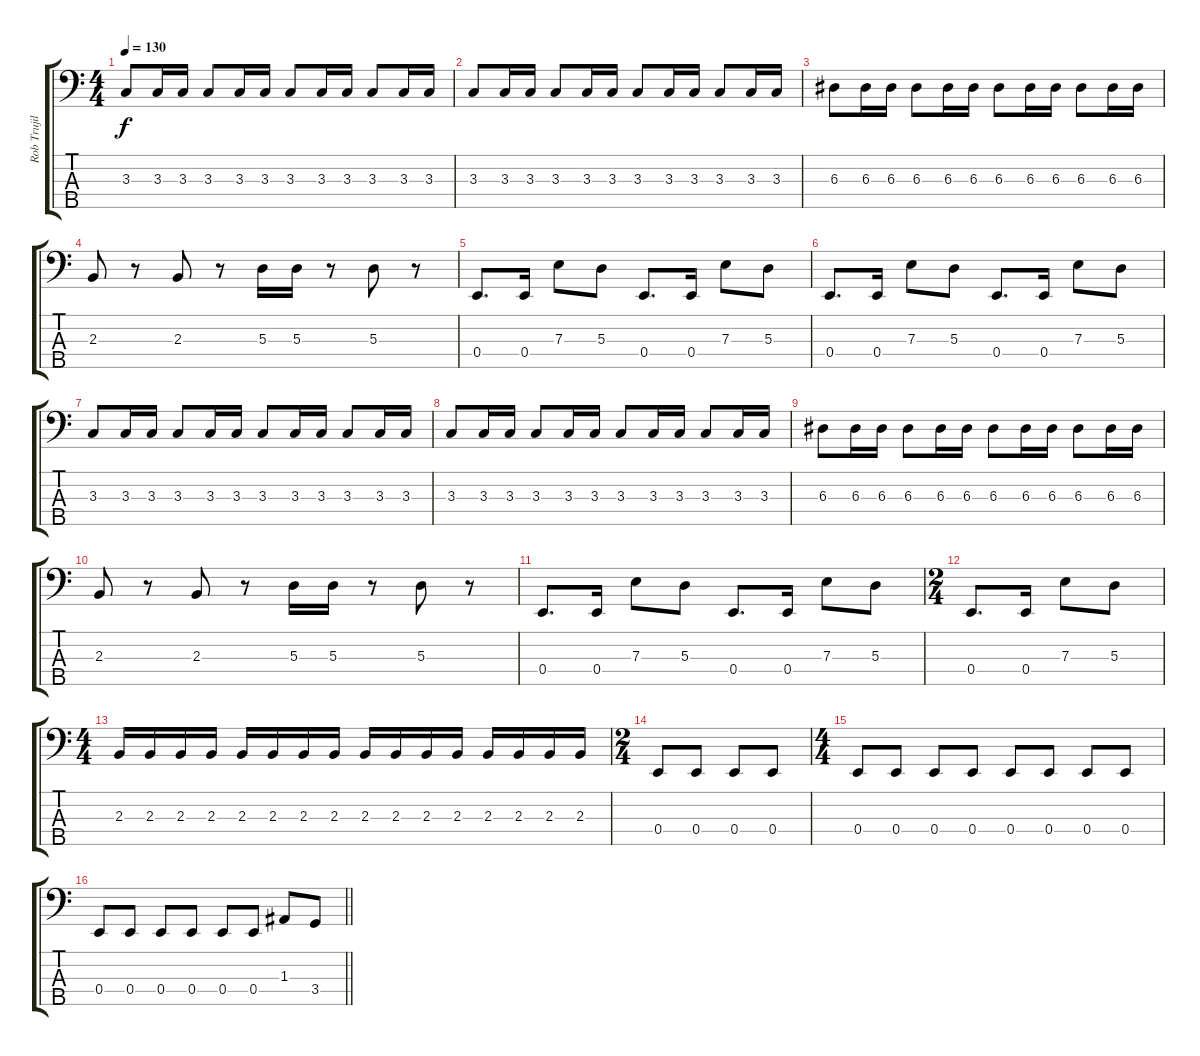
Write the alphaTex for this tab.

\track ("Rob Trujilo" "Rob Trujil") {instrument electricbassfinger}
\staff {score tabs}
\tuning (G2 D2 A1 E1 B0) {hide}
\ts (4 4)
\tempo 130
\clef f4
\ks c
3.3.8{dy f} 3.3.16 3.3.16 3.3.8 3.3.16 3.3.16 3.3.8 3.3.16 3.3.16 3.3.8 3.3.16 3.3.16 |
3.3.8 3.3.16 3.3.16 3.3.8 3.3.16 3.3.16 3.3.8 3.3.16 3.3.16 3.3.8 3.3.16 3.3.16 |
6.3.8 6.3.16 6.3.16 6.3.8 6.3.16 6.3.16 6.3.8 6.3.16 6.3.16 6.3.8 6.3.16 6.3.16 |
2.3.8 r.8 2.3.8 r.8 5.3.16 5.3.16 r.8 5.3.8 r.8 |
0.4.8{d} 0.4.16 7.3.8 5.3.8 0.4.8{d} 0.4.16 7.3.8 5.3.8 |
0.4.8{d} 0.4.16 7.3.8 5.3.8 0.4.8{d} 0.4.16 7.3.8 5.3.8 |
3.3.8 3.3.16 3.3.16 3.3.8 3.3.16 3.3.16 3.3.8 3.3.16 3.3.16 3.3.8 3.3.16 3.3.16 |
3.3.8 3.3.16 3.3.16 3.3.8 3.3.16 3.3.16 3.3.8 3.3.16 3.3.16 3.3.8 3.3.16 3.3.16 |
6.3.8 6.3.16 6.3.16 6.3.8 6.3.16 6.3.16 6.3.8 6.3.16 6.3.16 6.3.8 6.3.16 6.3.16 |
2.3.8 r.8 2.3.8 r.8 5.3.16 5.3.16 r.8 5.3.8 r.8 |
0.4.8{d} 0.4.16 7.3.8 5.3.8 0.4.8{d} 0.4.16 7.3.8 5.3.8 |
\ts (2 4)
0.4.8{d} 0.4.16 7.3.8 5.3.8 |
\ts (4 4)
2.3.16 2.3.16 2.3.16 2.3.16 2.3.16 2.3.16 2.3.16 2.3.16 2.3.16 2.3.16 2.3.16 2.3.16 2.3.16 2.3.16 2.3.16 2.3.16 |
\ts (2 4)
0.4.8 0.4.8 0.4.8 0.4.8 |
\ts (4 4)
0.4.8 0.4.8 0.4.8 0.4.8 0.4.8 0.4.8 0.4.8 0.4.8 |
\barLineRight lightlight
0.4.8 0.4.8 0.4.8 0.4.8 0.4.8 0.4.8 1.3.8 3.4.8
